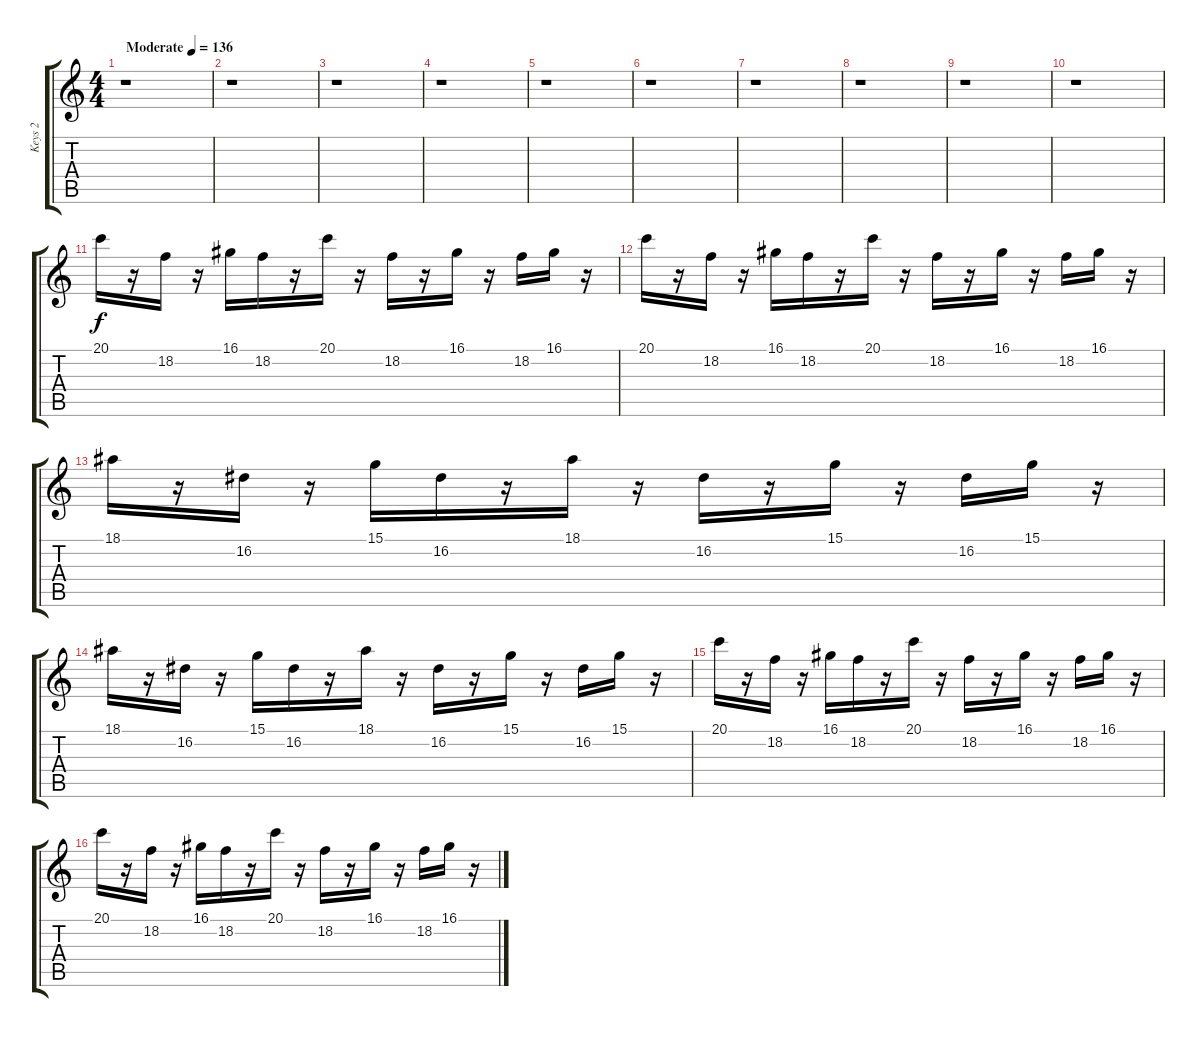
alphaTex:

\track ("Keys 2" "Keys 2") {instrument lead2sawtooth}
\staff {score tabs}
\tuning (E4 B3 G3 D3 A2 E2) {hide}
\ts (4 4)
\tempo (136 "Moderate")
\clef g2
\ks c
r.1{dy f instrument lead2sawtooth} |
r.1 |
r.1 |
r.1 |
r.1 |
r.1 |
r.1 |
r.1 |
r.1 |
r.1 |
20.1.16 r.16 18.2.16 r.16 16.1.16 18.2.16 r.16 20.1.16 r.16 18.2.16 r.16 16.1.16 r.16 18.2.16 16.1.16 r.16 |
20.1.16 r.16 18.2.16 r.16 16.1.16 18.2.16 r.16 20.1.16 r.16 18.2.16 r.16 16.1.16 r.16 18.2.16 16.1.16 r.16 |
18.1.16 r.16 16.2.16 r.16 15.1.16 16.2.16 r.16 18.1.16 r.16 16.2.16 r.16 15.1.16 r.16 16.2.16 15.1.16 r.16 |
18.1.16 r.16 16.2.16 r.16 15.1.16 16.2.16 r.16 18.1.16 r.16 16.2.16 r.16 15.1.16 r.16 16.2.16 15.1.16 r.16 |
20.1.16 r.16 18.2.16 r.16 16.1.16 18.2.16 r.16 20.1.16 r.16 18.2.16 r.16 16.1.16 r.16 18.2.16 16.1.16 r.16 |
20.1.16 r.16 18.2.16 r.16 16.1.16 18.2.16 r.16 20.1.16 r.16 18.2.16 r.16 16.1.16 r.16 18.2.16 16.1.16 r.16
